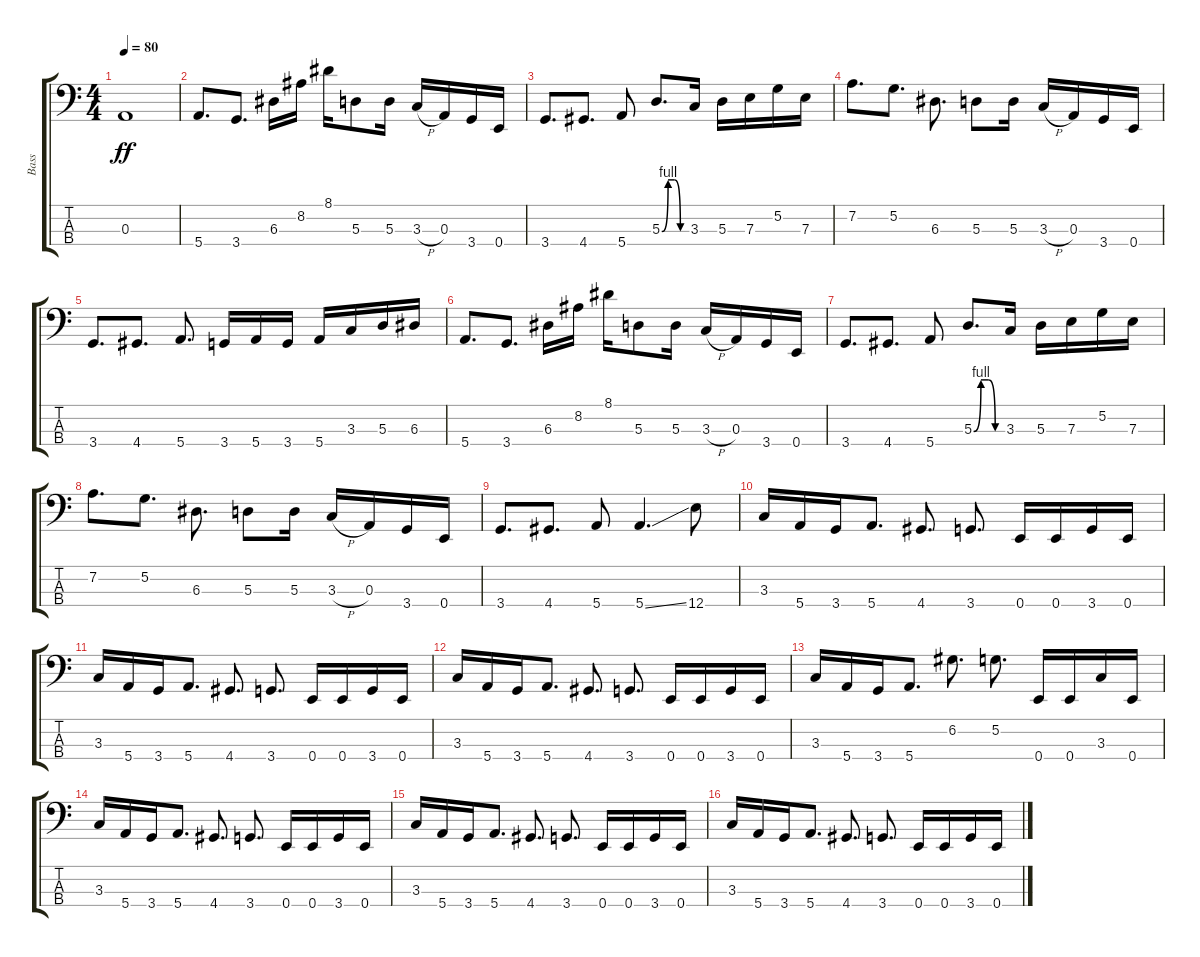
\track ("Bass" "Bass") {instrument electricbasspick}
\staff {score tabs}
\tuning (G2 D2 A1 E1) {hide}
\ts (4 4)
\tempo 80
\clef f4
\ks c
0.3.1{dy ff} |
5.4.8{d} 3.4.8{d} 6.3.16 8.2.16 8.1.16 5.3.8 5.3.16 3.3{h}.16 0.3.16 3.4.16 0.4.16 |
3.4.8{d} 4.4.8{d} 5.4.8 5.3{be (custom 0 0 15 4 30 4 45 0 60 0)}.8{d} 3.3.16 5.3.16 7.3.16 5.2.16 7.3.16 |
7.2.8{d} 5.2.8{d} 6.3.8{d} 5.3.8 5.3.16 3.3{h}.16 0.3.16 3.4.16 0.4.16 |
3.4.8{d} 4.4.8{d} 5.4.8{d} 3.4.16 5.4.16 3.4.16 5.4.16 3.3.16 5.3.16 6.3.16 |
5.4.8{d} 3.4.8{d} 6.3.16 8.2.16 8.1.16 5.3.8 5.3.16 3.3{h}.16 0.3.16 3.4.16 0.4.16 |
3.4.8{d} 4.4.8{d} 5.4.8 5.3{be (custom 0 0 15 4 30 4 45 0 60 0)}.8{d} 3.3.16 5.3.16 7.3.16 5.2.16 7.3.16 |
7.2.8{d} 5.2.8{d} 6.3.8{d} 5.3.8 5.3.16 3.3{h}.16 0.3.16 3.4.16 0.4.16 |
3.4.8{d} 4.4.8{d} 5.4.8 5.4{ss}.4{d} 12.4.8 |
3.3.16 5.4.16 3.4.16 5.4.8{d} 4.4.8{d} 3.4.8{d} 0.4.16 0.4.16 3.4.16 0.4.16 |
3.3.16 5.4.16 3.4.16 5.4.8{d} 4.4.8{d} 3.4.8{d} 0.4.16 0.4.16 3.4.16 0.4.16 |
3.3.16 5.4.16 3.4.16 5.4.8{d} 4.4.8{d} 3.4.8{d} 0.4.16 0.4.16 3.4.16 0.4.16 |
3.3.16 5.4.16 3.4.16 5.4.8{d} 6.2.8{d} 5.2.8{d} 0.4.16 0.4.16 3.3.16 0.4.16 |
3.3.16 5.4.16 3.4.16 5.4.8{d} 4.4.8{d} 3.4.8{d} 0.4.16 0.4.16 3.4.16 0.4.16 |
3.3.16 5.4.16 3.4.16 5.4.8{d} 4.4.8{d} 3.4.8{d} 0.4.16 0.4.16 3.4.16 0.4.16 |
3.3.16 5.4.16 3.4.16 5.4.8{d} 4.4.8{d} 3.4.8{d} 0.4.16 0.4.16 3.4.16 0.4.16
